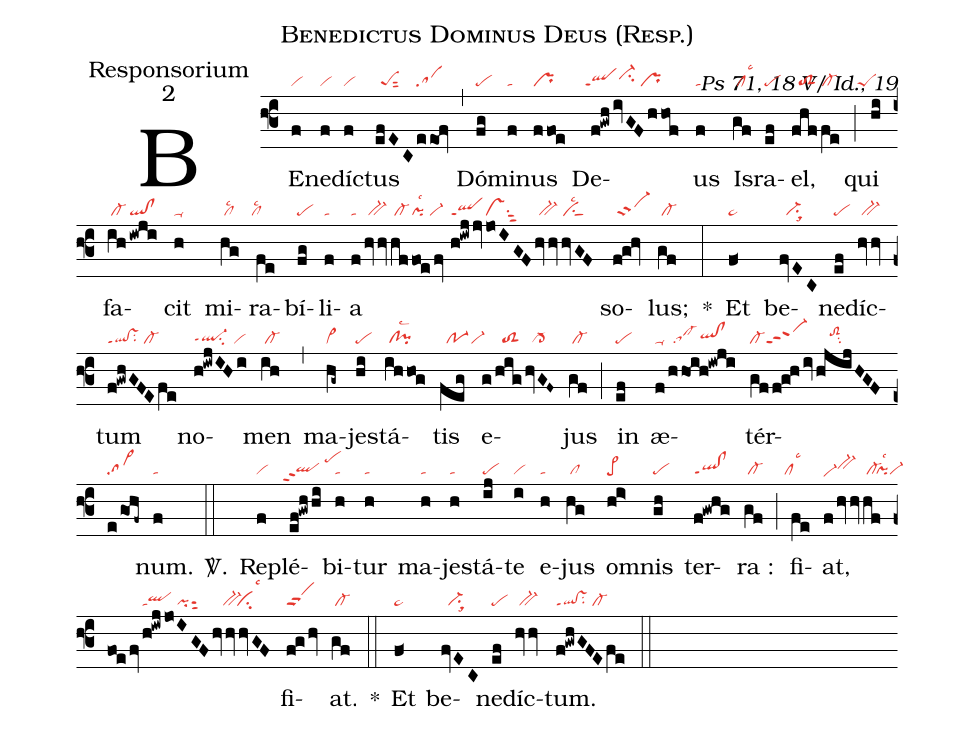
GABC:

name:Benedictus Dominus Deus (Resp.);
office-part:Responsorium;
mode:2;
commentary:Ps 71, 18 V/ Id., 19;
nabc-lines:1;
%%
(f3)
BE(f|vi)ne(f|vi)díc(f|vi)tus(efEC|/peSsut2|eeof|sa) (,)
Dó(fg|pe)mi(f|ta)nus(ffoe|pr) De(f!gwh/ivGFhhof|``qlppt1ci-hi/pr)us(f|ta)
Is(gf|/cllsc3)ra(ef|pe)el,(fhffe|//toS2/cl-) (;)
qui(hi|````peS) fa(ih|/cl-|!iwji|ql!cl)cit(h|ta-)
mi(hg|/cllsc2)ra(fe|`cllsc2)bí(fg|pe)li(f|ta)a(f|ta|/hvhv|/bv-|hf|/cl-|foe/fv|pilsc2/vi-|//h!iwj|qlppt1|jvjoIGF|////vssu1sut2|hvhvhv/GF|/bv-/ciSlsc2)
so(f!g!hv|/vi-ppt2)lus;(gf|/cl-) *(:)
Et(f<|pe~) be(fvEC|//vi-su1sux1)ne(ef|pe)díc(hvhv|/bv-)tum(f!gwhGFEfe|ql!vsppt1su2/cl-)
no(h!iwjIHi|ql-hgppt1su2/vi)men(ih|/cl-) (,)
ma(hg~|cl~)jes(hi|pe)tá(ihhog|/cl!pilsc2)tis(feg|//po-1)
e(g|```vi-|/hig|//toS2|/hvGF~|//cl->)jus(gf|/cl-) (;)
in(ef|pe) æ(f|ta-|/hho!@ih!iwji|/sa!cl-qlhh!clhh)tér(gff!g!hiv|cl-vi-ppt3|/hjijHGF|////toS2hisu2|ego!@hf~|sa>)num.(f|ta) <sp>V/</sp>.(::)
Re(f|vi)plé(ef!gwhhi|``qlhgppt2/pehk)bi(h|ta)tur(h|ta) ma(h|ta)jes(h|ta)tá(ij|pe)te(i|vi)
e(h|ta)jus(hg|/cl) om(hi>|pe>)nis(gh|pe) ter(f!gwhg|ql!clppt1)ra :(gf|/cl-) (;)
fi(fe|``cllsc3)at,(f/hvhv|vi-hebv-hh|hffoe/fv|/cl-``pilsc2vi-|/h!iwj|taqlhh|joIGF|////pisut2|hvhvhv/GF|///bv-``cilsc3)
fi(f!ghv|vippt2)at.(gf|/cl-) *(::)
Et(f<|pe~) be(fvEC|//vi-su1sux1)ne(ef|pe)díc(hvhv|/bv-)tum.(f!gwhGFEfe|ql!vsppt1su2/cl-) (::)
